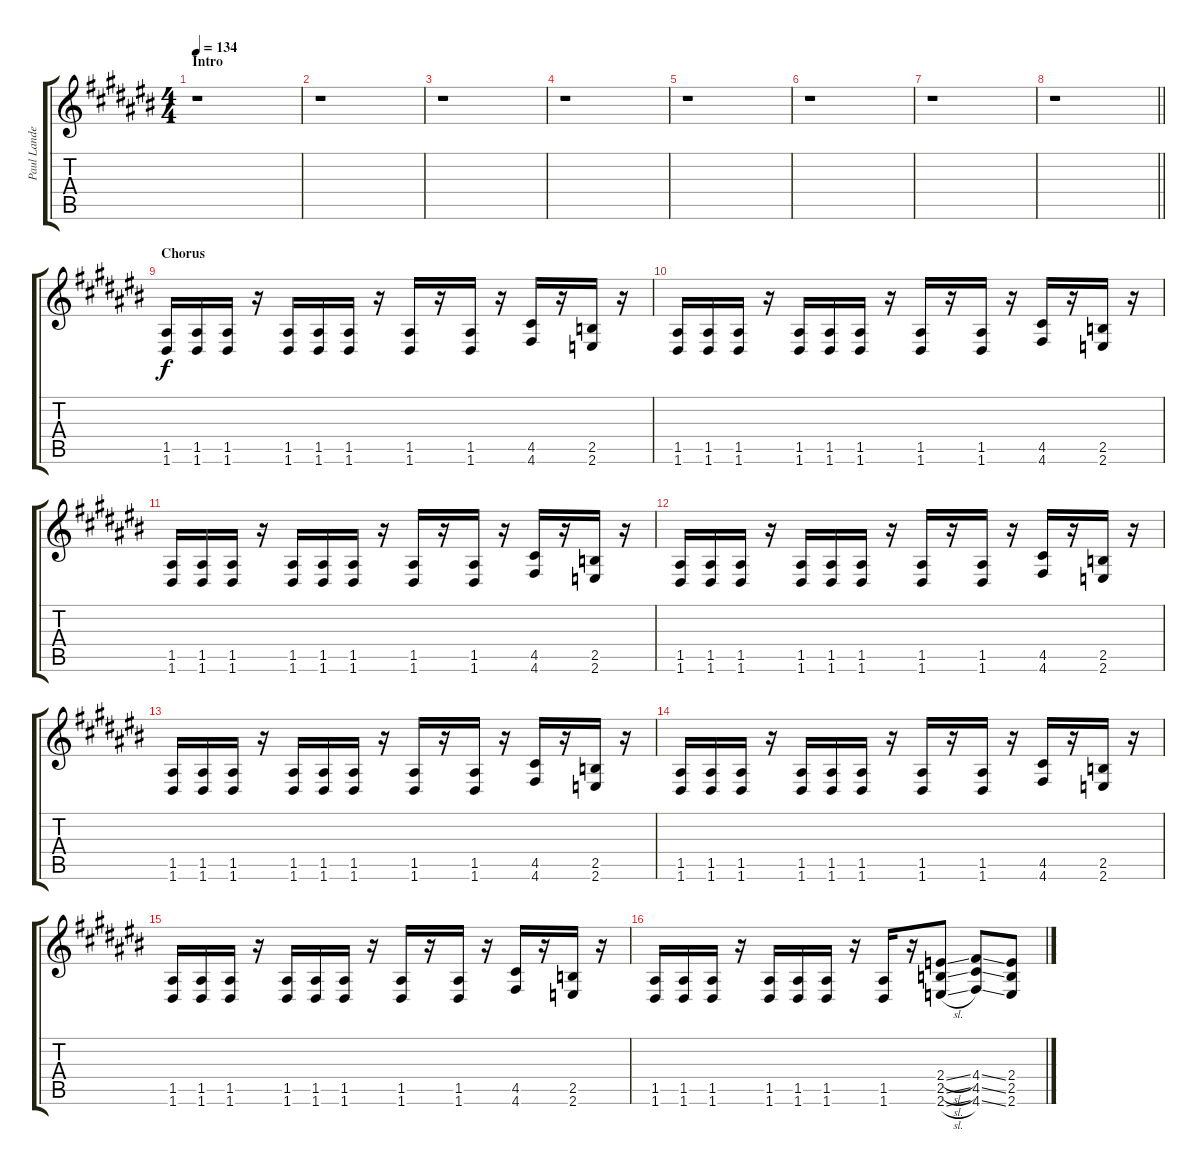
\track ("Paul Landers - Guitar 2" "Paul Lande") {instrument distortionguitar}
\staff {score tabs}
\tuning (E4 B3 G3 D3 A2 D2) {hide}
\ts (4 4)
\section ("" "Intro")
\tempo 134
\clef g2
\ks c#
r.1{dy f instrument distortionguitar} |
r.1 |
r.1 |
r.1 |
r.1 |
r.1 |
r.1 |
\barLineRight lightlight
r.1 |
\section ("" "Chorus")
(1.5 1.6).16 (1.5 1.6).16 (1.5 1.6).16 r.16 (1.5 1.6).16 (1.5 1.6).16 (1.5 1.6).16 r.16 (1.5 1.6).16 r.16 (1.5 1.6).16 r.16 (4.5 4.6).16 r.16 (2.5 2.6).16 r.16 |
(1.5 1.6).16 (1.5 1.6).16 (1.5 1.6).16 r.16 (1.5 1.6).16 (1.5 1.6).16 (1.5 1.6).16 r.16 (1.5 1.6).16 r.16 (1.5 1.6).16 r.16 (4.5 4.6).16 r.16 (2.5 2.6).16 r.16 |
(1.5 1.6).16 (1.5 1.6).16 (1.5 1.6).16 r.16 (1.5 1.6).16 (1.5 1.6).16 (1.5 1.6).16 r.16 (1.5 1.6).16 r.16 (1.5 1.6).16 r.16 (4.5 4.6).16 r.16 (2.5 2.6).16 r.16 |
(1.5 1.6).16 (1.5 1.6).16 (1.5 1.6).16 r.16 (1.5 1.6).16 (1.5 1.6).16 (1.5 1.6).16 r.16 (1.5 1.6).16 r.16 (1.5 1.6).16 r.16 (4.5 4.6).16 r.16 (2.5 2.6).16 r.16 |
(1.5 1.6).16 (1.5 1.6).16 (1.5 1.6).16 r.16 (1.5 1.6).16 (1.5 1.6).16 (1.5 1.6).16 r.16 (1.5 1.6).16 r.16 (1.5 1.6).16 r.16 (4.5 4.6).16 r.16 (2.5 2.6).16 r.16 |
(1.5 1.6).16 (1.5 1.6).16 (1.5 1.6).16 r.16 (1.5 1.6).16 (1.5 1.6).16 (1.5 1.6).16 r.16 (1.5 1.6).16 r.16 (1.5 1.6).16 r.16 (4.5 4.6).16 r.16 (2.5 2.6).16 r.16 |
(1.5 1.6).16 (1.5 1.6).16 (1.5 1.6).16 r.16 (1.5 1.6).16 (1.5 1.6).16 (1.5 1.6).16 r.16 (1.5 1.6).16 r.16 (1.5 1.6).16 r.16 (4.5 4.6).16 r.16 (2.5 2.6).16 r.16 |
(1.5 1.6).16 (1.5 1.6).16 (1.5 1.6).16 r.16 (1.5 1.6).16 (1.5 1.6).16 (1.5 1.6).16 r.16 (1.5 1.6).16 r.16 (2.4{sl} 2.5{sl} 2.6{sl}).8 (4.4{ss} 4.5{ss} 4.6{ss}).8 (2.4 2.5 2.6).8
